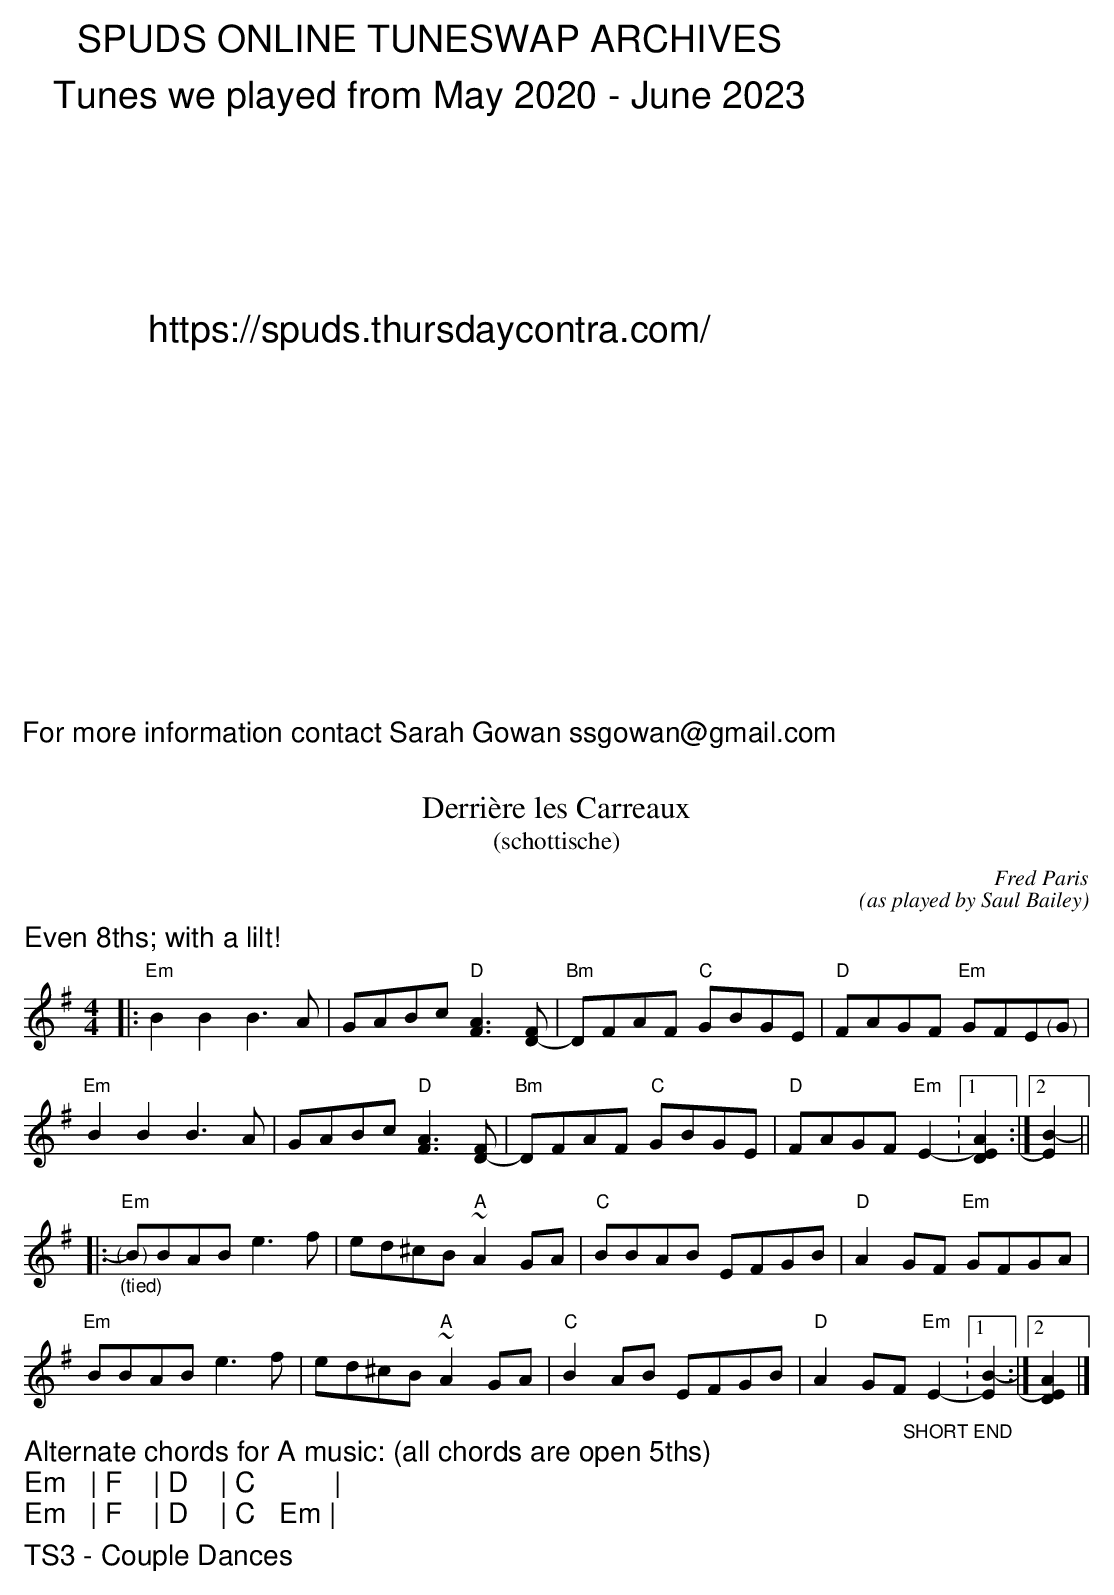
X:1
T:Derri\`ere les Carreaux
T:(schottische)
C:Fred Paris
C:(as played by Saul Bailey)
M:4/4
L:1/8
K:Em
%%text Even 8ths; with a lilt!
|: "Em"B2B2 B3A | ""GABc "D"[FA]3[D-F] | "Bm"DFAF "C"GBGE | "D"FAGF "Em"GFE"<("">)"G |
"Em"B2B2 B3A | GABc "D"[FA]3[D-F] | "Bm"DFAF "C"GBGE | "D"FAGF "Em"E2- .| [1 [DEA]2 :| [2 [EB-]2 ||
|: "Em""<("">)""_(tied)"B[B][A][B] e3f | ed^cB "A"~A2GA | "C"BBAB EFGB | "D"A2GF "Em"GFGA |
"Em"BBAB e3f | ed^cB "A"~A2GA | "C"B2AB EFGB | "D"A2GF "@-20,-30 SHORT END""Em"E2- .| [1 [EB-]2 :| [2 [DEA]2 |]
%%vskip 0
%%begintext
Alternate chords for A music: (all chords are open 5ths)
Em   | F    | D    | C          |
Em   | F    | D    | C   Em |
